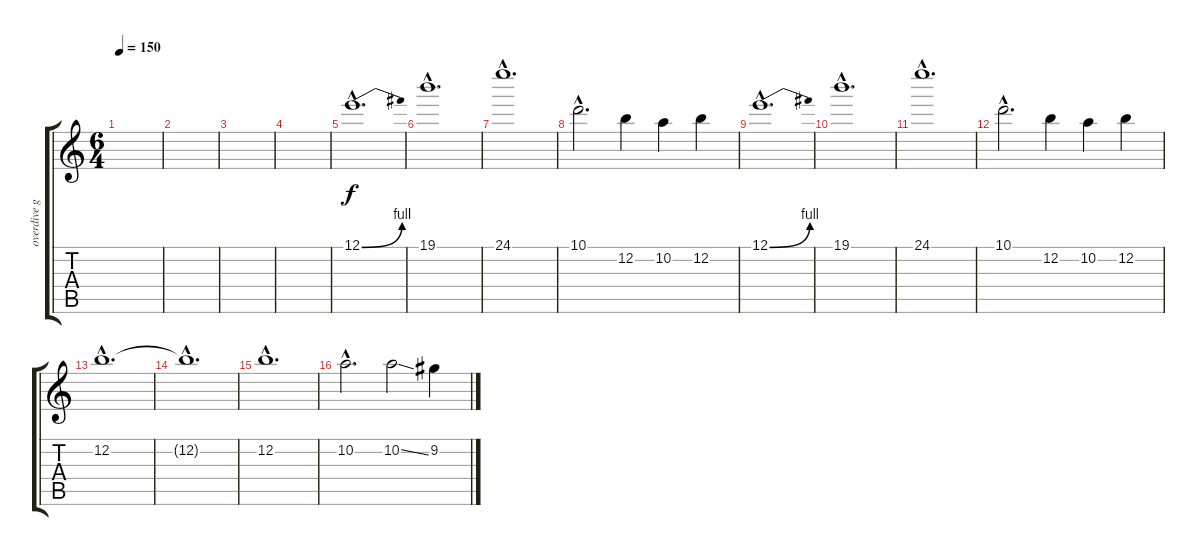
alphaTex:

\track ("overdive guitar 2" "overdive g") {instrument overdrivenguitar}
\staff {score tabs}
\tuning (E4 B3 G3 D3 A2 E2) {hide}
\ts (6 4)
\tempo 150
\clef g2
\ks c
|
|
|
|
12.1{be (bend 0 0 60 4) hac}.1{d dy f} |
19.1{hac}.1{d} |
24.1{hac}.1{d} |
10.1{hac}.2{d} 12.2.4 10.2.4 12.2.4 |
12.1{be (bend 0 0 60 4) hac}.1{d} |
19.1{hac}.1{d} |
24.1{hac}.1{d} |
10.1{hac}.2{d} 12.2.4 10.2.4 12.2.4 |
12.2{hac}.1{d} |
12.2{hac t}.1{d} |
12.2{hac}.1{d} |
10.2{hac}.2{d} 10.2{ss}.2 9.2.4
